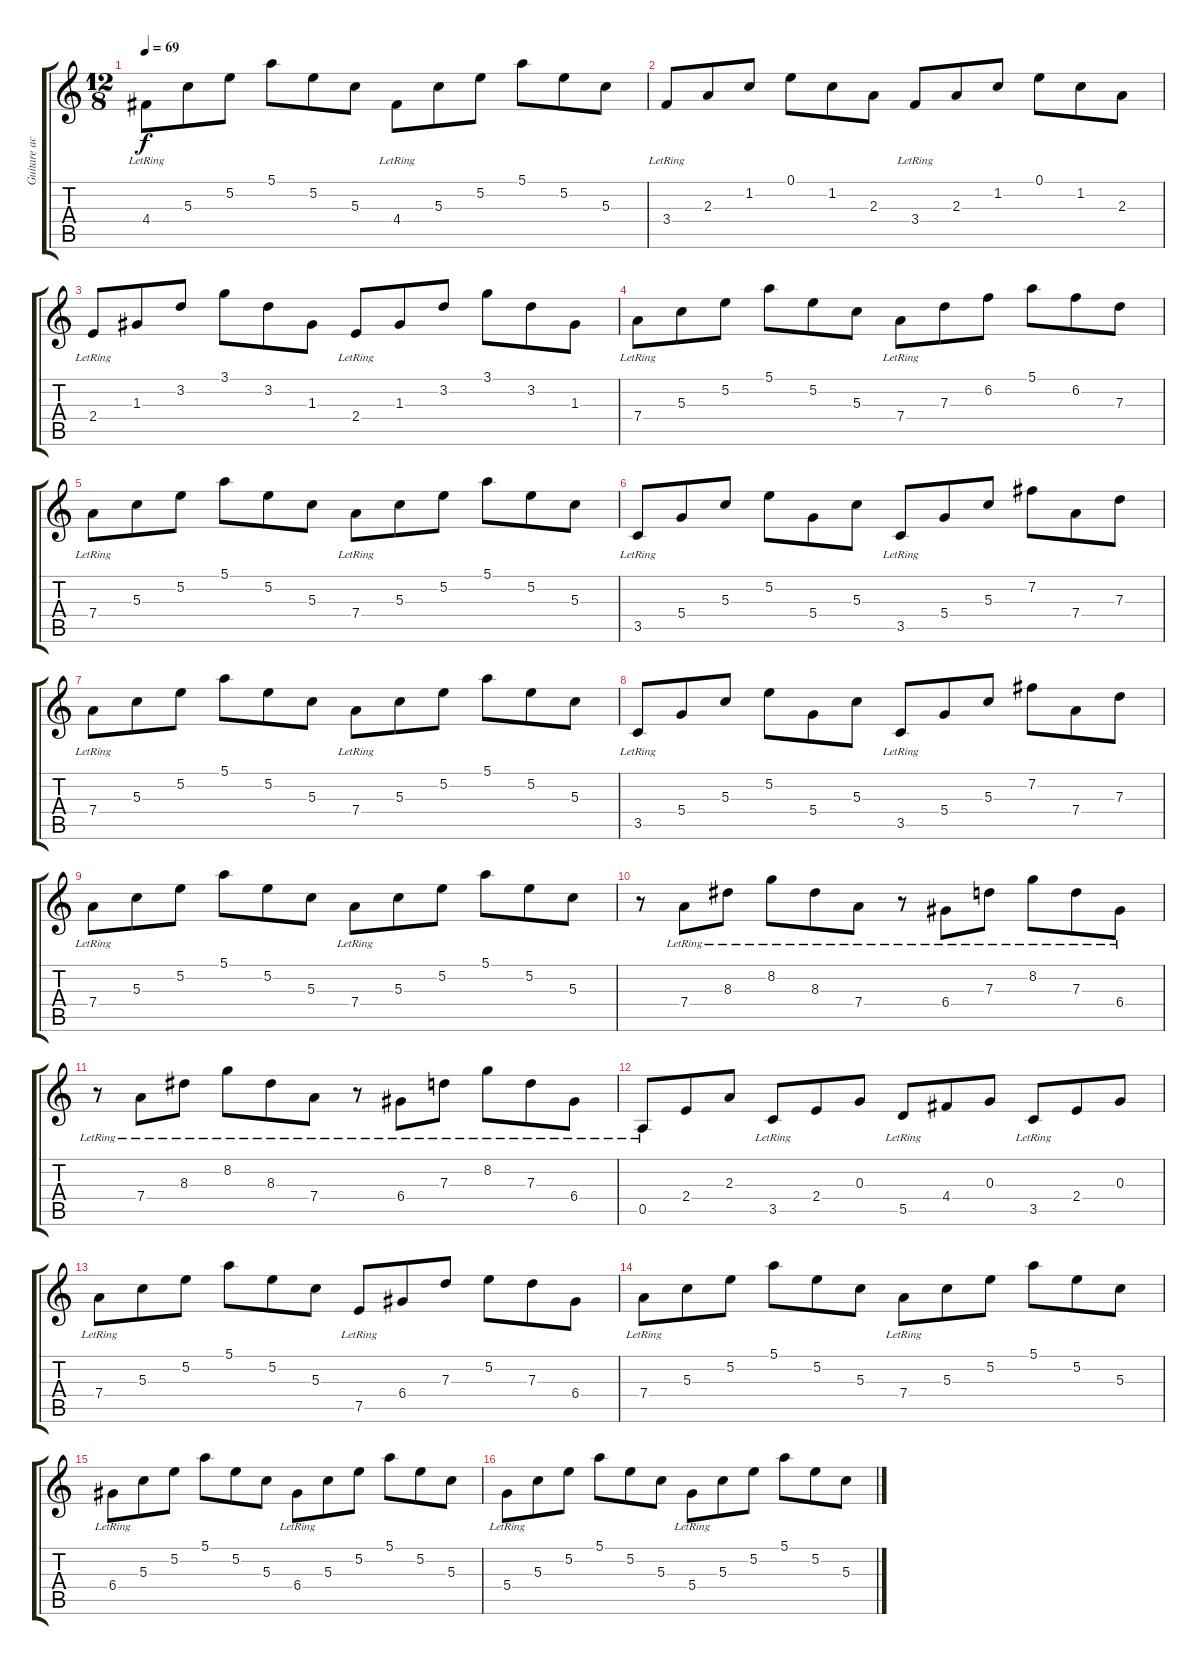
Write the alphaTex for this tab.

\track ("Guitare acc" "Guitare ac") {instrument electricguitarjazz}
\staff {score tabs}
\tuning (E4 B3 G3 D3 A2 E2) {hide}
\ts (12 8)
\tempo 69
\clef g2
\ks c
4.4{lr}.8{dy f} 5.3.8 5.2.8 5.1.8 5.2.8 5.3.8 4.4{lr}.8 5.3.8 5.2.8 5.1.8 5.2.8 5.3.8 |
3.4{lr}.8 2.3.8 1.2.8 0.1.8 1.2.8 2.3.8 3.4{lr}.8 2.3.8 1.2.8 0.1.8 1.2.8 2.3.8 |
2.4{lr}.8 1.3.8 3.2.8 3.1.8 3.2.8 1.3.8 2.4{lr}.8 1.3.8 3.2.8 3.1.8 3.2.8 1.3.8 |
7.4{lr}.8 5.3.8 5.2.8 5.1.8 5.2.8 5.3.8 7.4{lr}.8 7.3.8 6.2.8 5.1.8 6.2.8 7.3.8 |
7.4{lr}.8 5.3.8 5.2.8 5.1.8 5.2.8 5.3.8 7.4{lr}.8 5.3.8 5.2.8 5.1.8 5.2.8 5.3.8 |
3.5{lr}.8 5.4.8 5.3.8 5.2.8 5.4.8 5.3.8 3.5{lr}.8 5.4.8 5.3.8 7.2.8 7.4.8 7.3.8 |
7.4{lr}.8 5.3.8 5.2.8 5.1.8 5.2.8 5.3.8 7.4{lr}.8 5.3.8 5.2.8 5.1.8 5.2.8 5.3.8 |
3.5{lr}.8 5.4.8 5.3.8 5.2.8 5.4.8 5.3.8 3.5{lr}.8 5.4.8 5.3.8 7.2.8 7.4.8 7.3.8 |
7.4{lr}.8 5.3.8 5.2.8 5.1.8 5.2.8 5.3.8 7.4{lr}.8 5.3.8 5.2.8 5.1.8 5.2.8 5.3.8 |
r.8 7.4{lr}.8 8.3{lr}.8 8.2{lr}.8 8.3{lr}.8 7.4{lr}.8 r.8 6.4{lr}.8 7.3{lr}.8 8.2{lr}.8 7.3{lr}.8 6.4{lr}.8 |
r.8 7.4{lr}.8 8.3{lr}.8 8.2{lr}.8 8.3{lr}.8 7.4{lr}.8 r.8 6.4{lr}.8 7.3{lr}.8 8.2{lr}.8 7.3{lr}.8 6.4{lr}.8 |
0.5{lr}.8 2.4.8 2.3.8 3.5{lr}.8 2.4.8 0.3.8 5.5{lr}.8 4.4.8 0.3.8 3.5{lr}.8 2.4.8 0.3.8 |
7.4{lr}.8 5.3.8 5.2.8 5.1.8 5.2.8 5.3.8 7.5{lr}.8 6.4.8 7.3.8 5.2.8 7.3.8 6.4.8 |
7.4{lr}.8 5.3.8 5.2.8 5.1.8 5.2.8 5.3.8 7.4{lr}.8 5.3.8 5.2.8 5.1.8 5.2.8 5.3.8 |
6.4{lr}.8 5.3.8 5.2.8 5.1.8 5.2.8 5.3.8 6.4{lr}.8 5.3.8 5.2.8 5.1.8 5.2.8 5.3.8 |
5.4{lr}.8 5.3.8 5.2.8 5.1.8 5.2.8 5.3.8 5.4{lr}.8 5.3.8 5.2.8 5.1.8 5.2.8 5.3.8
